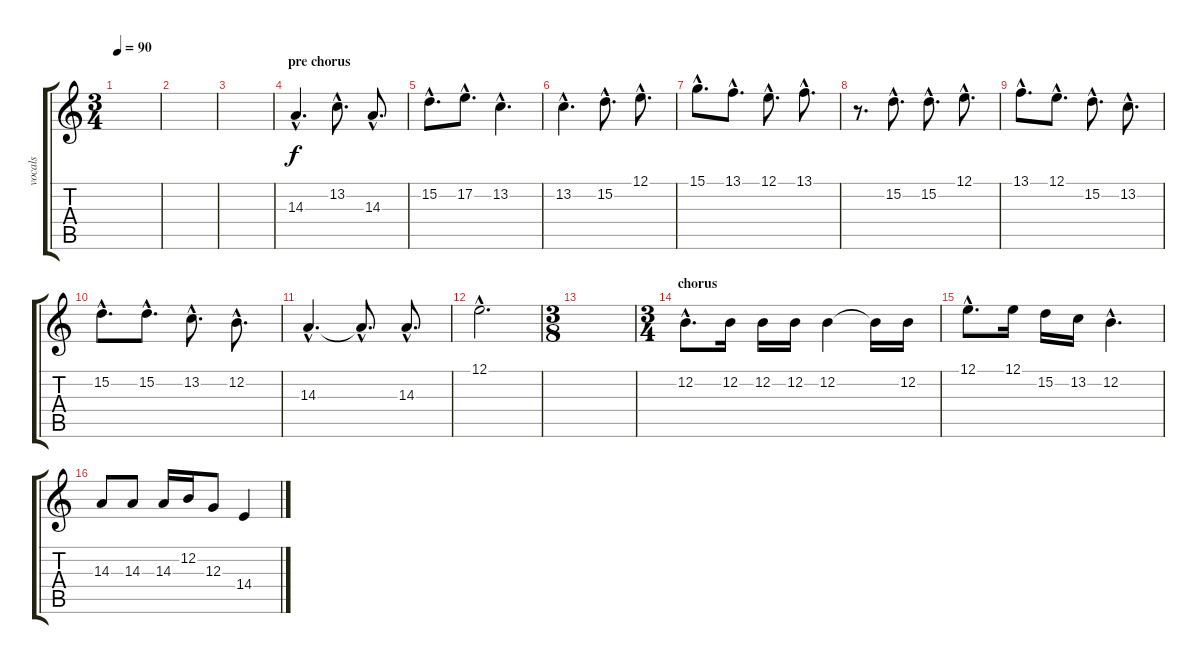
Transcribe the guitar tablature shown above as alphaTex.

\track ("vocals" "vocals") {instrument frenchhorn}
\staff {score tabs}
\tuning (E4 B3 G3 D3 A2 E2) {hide}
\ts (3 4)
\tempo 90
\clef g2
\ks c
|
|
|
\section ("" "pre chorus")
14.3{hac}.4{d} 13.2{hac}.8{d} 14.3{hac}.8{d} |
15.2{hac}.8{d} 17.2{hac}.8{d} 13.2{hac}.4{d} |
13.2{hac}.4{d} 15.2{hac}.8{d} 12.1{hac}.8{d} |
15.1{hac}.8{d} 13.1{hac}.8{d} 12.1{hac}.8{d} 13.1{hac}.8{d} |
r.8{d} 15.2{hac}.8{d} 15.2{hac}.8{d} 12.1{hac}.8{d} |
13.1{hac}.8{d} 12.1{hac}.8{d} 15.2{hac}.8{d} 13.2{hac}.8{d} |
15.2{hac}.8{d} 15.2{hac}.8{d} 13.2{hac}.8{d} 12.2{hac}.8{d} |
14.3{hac}.4{d} 14.3{hac t}.8{d} 14.3{hac}.8{d} |
12.1{hac}.2{d} |
\ts (3 8)
|
\ts (3 4)
\section ("" "chorus")
12.2{hac}.8{d} 12.2.16 12.2.16 12.2.16 12.2.4 12.2{t}.16 12.2.16 |
12.1{hac}.8{d} 12.1.16 15.2.16 13.2.16 12.2{hac}.4{d} |
14.3.8 14.3.8 14.3.16 12.2.16 12.3.8 14.4.4
